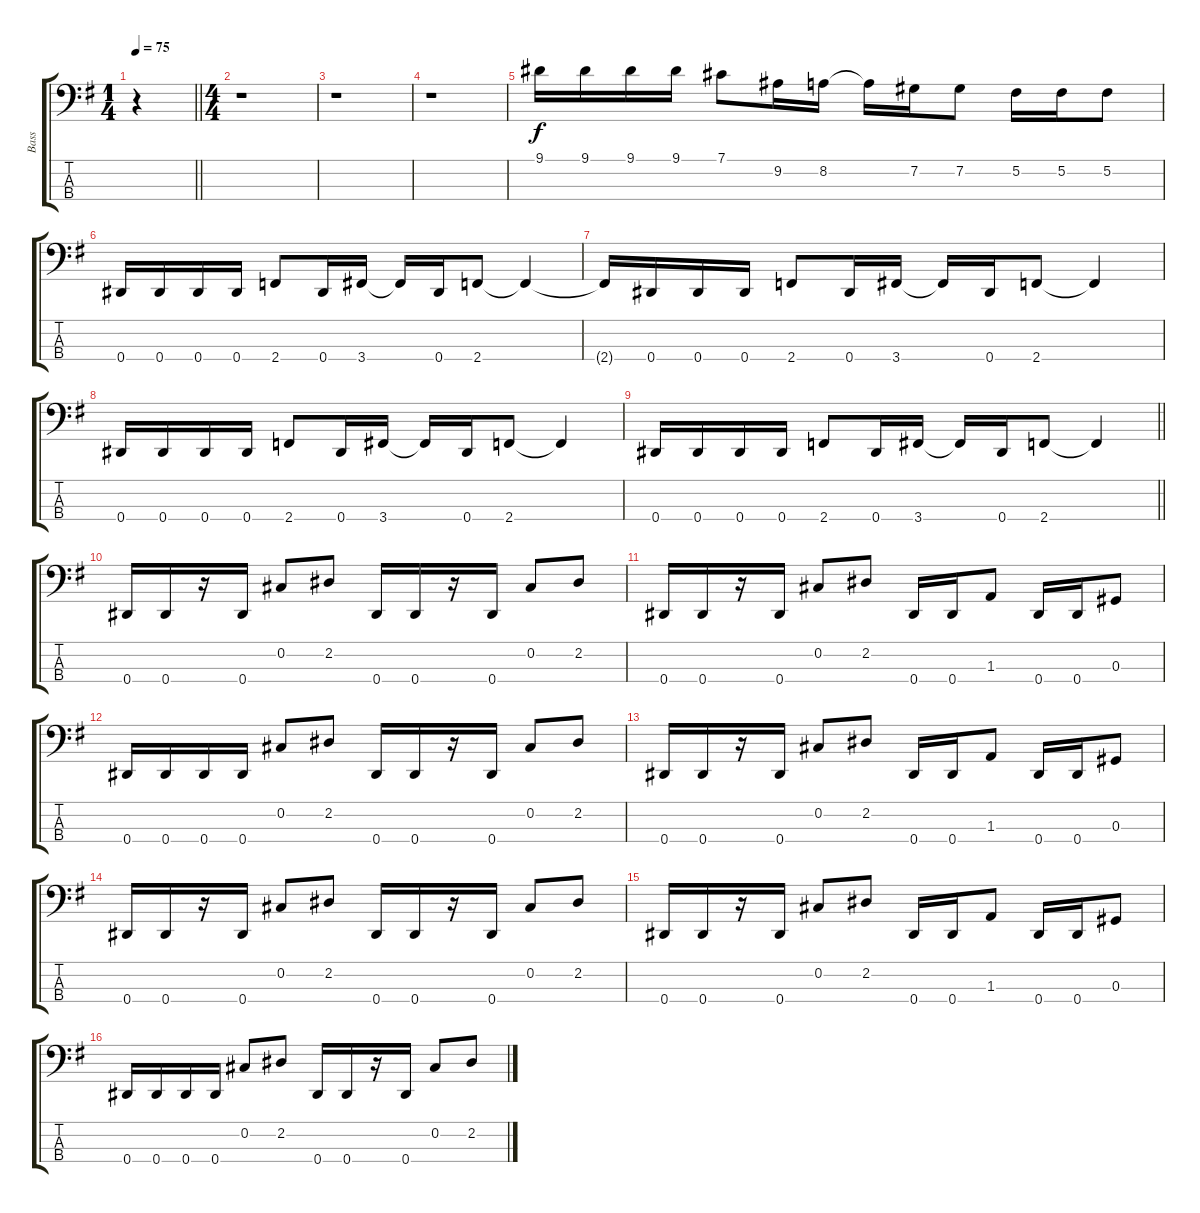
\track ("Bass" "Bass") {instrument electricbasspick}
\staff {score tabs}
\tuning (Gb2 Db2 Ab1 Eb1) {hide}
\ts (1 4)
\tempo 75
\clef f4
\barLineRight lightlight
\ks g
r.4{dy f instrument electricbasspick} |
\ts (4 4)
r.1 |
r.1 |
r.1 |
9.1.16 9.1.16 9.1.16 9.1.16 7.1.8 9.2.16 8.2.16 8.2{t}.16 7.2.16 7.2.8 5.2.16 5.2.16 5.2.8 |
0.4.16 0.4.16 0.4.16 0.4.16 2.4.8 0.4.16 3.4.16 3.4{t}.16 0.4.16 2.4.8 2.4{t}.4 |
2.4{t}.16 0.4.16 0.4.16 0.4.16 2.4.8 0.4.16 3.4.16 3.4{t}.16 0.4.16 2.4.8 2.4{t}.4 |
0.4.16 0.4.16 0.4.16 0.4.16 2.4.8 0.4.16 3.4.16 3.4{t}.16 0.4.16 2.4.8 2.4{t}.4 |
\barLineRight lightlight
0.4.16 0.4.16 0.4.16 0.4.16 2.4.8 0.4.16 3.4.16 3.4{t}.16 0.4.16 2.4.8 2.4{t}.4 |
\section ("" " ")
0.4.16 0.4.16 r.16 0.4.16 0.2.8 2.2.8 0.4.16 0.4.16 r.16 0.4.16 0.2.8 2.2.8 |
0.4.16 0.4.16 r.16 0.4.16 0.2.8 2.2.8 0.4.16 0.4.16 1.3.8 0.4.16 0.4.16 0.3.8 |
0.4.16 0.4.16 0.4.16 0.4.16 0.2.8 2.2.8 0.4.16 0.4.16 r.16 0.4.16 0.2.8 2.2.8 |
0.4.16 0.4.16 r.16 0.4.16 0.2.8 2.2.8 0.4.16 0.4.16 1.3.8 0.4.16 0.4.16 0.3.8 |
0.4.16 0.4.16 r.16 0.4.16 0.2.8 2.2.8 0.4.16 0.4.16 r.16 0.4.16 0.2.8 2.2.8 |
0.4.16 0.4.16 r.16 0.4.16 0.2.8 2.2.8 0.4.16 0.4.16 1.3.8 0.4.16 0.4.16 0.3.8 |
0.4.16 0.4.16 0.4.16 0.4.16 0.2.8 2.2.8 0.4.16 0.4.16 r.16 0.4.16 0.2.8 2.2.8
